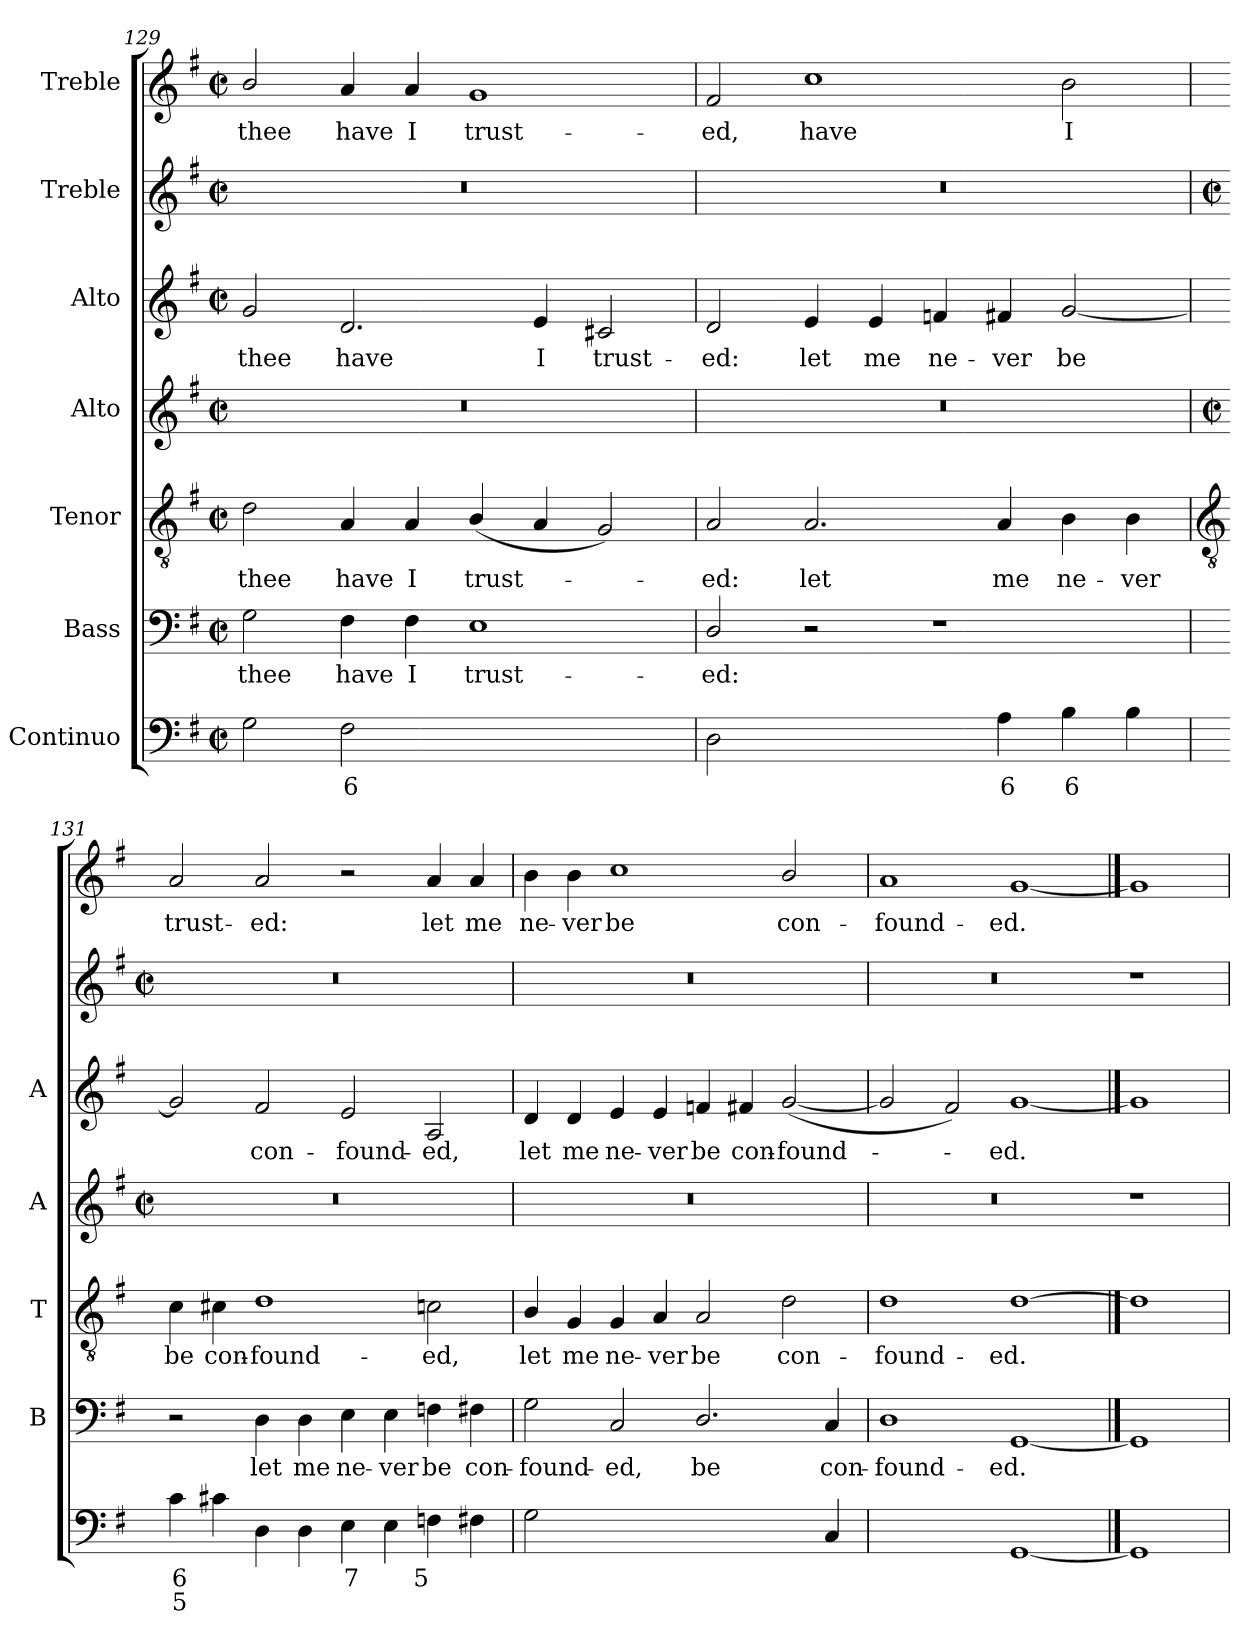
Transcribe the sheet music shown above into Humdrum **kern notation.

**kern	**text	**text	**kern	**text	**kern	**text	**kern	**kern	**text	**kern	**kern	**text
*part7	*part7	*part7	*part6	*part6	*part5	*part5	*part4	*part3	*part3	*part2	*part1	*part1
*staff7	*staff7	*staff7	*staff6	*staff6	*staff5	*staff5	*staff4	*staff3	*staff3	*staff2	*staff1	*staff1
*I"Continuo	*	*	*I"Bass	*	*I"Tenor	*	*I"Alto	*I"Alto	*	*I"Treble	*I"Treble	*
*	*	*	*I'B	*	*I'T	*	*I'A	*I'A	*	*	*	*
*clefF4	*	*	*clefF4	*	*clefGv2	*	*clefG2	*clefG2	*	*clefG2	*clefG2	*
*k[f#]	*	*	*k[f#]	*	*k[f#]	*	*k[f#]	*k[f#]	*	*k[f#]	*k[f#]	*
*G:	*	*	*G:	*	*G:	*	*G:	*G:	*	*G:	*G:	*
*M4/2	*	*	*M4/2	*	*M4/2	*	*M4/2	*M4/2	*	*M4/2	*M4/2	*
*met(c|)	*	*	*met(c|)	*	*met(c|)	*	*met(c|)	*met(c|)	*	*met(c|)	*met(c|)	*
=129	=129	=129	=129	=129	=129	=129	=129	=129	=129	=129	=129	=129
!	!	!	!	!LO:LY:b	!	!LO:LY:b	!	!	!LO:LY:b	!	!	!LO:LY:b
2G	.	.	2G	thee	2d	thee	0r	2g	thee	0r	2b/	thee
!	!LO:LY:b	!	!	!LO:LY:b	!	!LO:LY:b	!	!	!LO:LY:b	!	!	!LO:LY:b
2F#	6	.	4F#	have	4A	have	.	2.d	have	.	4a	have
!	!	!	!	!LO:LY:b	!	!LO:LY:b	!	!	!	!	!	!LO:LY:b
.	.	.	4F#	I	4A	I	.	.	.	.	4a	I
!	!LO:LY:b	!	!	!LO:LY:b	!	!LO:LY:b	!	!	!	!	!	!LO:LY:b
[2Eyy	7	.	1E	trust-	(<4B/	trust-	.	.	.	.	1g	trust-
!	!	!	!	!	!	!	!	!	!LO:LY:b	!	!	!
.	.	.	.	.	4A	.	.	4e	I	.	.	.
!	!LO:LY:b	!	!	!	!	!	!	!	!LO:LY:b	!	!	!
2Eyy]	6	.	.	.	2G)	.	.	2c#X	trust-	.	.	.
=130	=130	=130	=130	=130	=130	=130	=130	=130	=130	=130	=130	=130
!	!	!	!	!LO:LY:b	!	!LO:LY:b	!	!	!LO:LY:b	!	!	!LO:LY:b
2D	.	.	2D/	-ed:	2A	ed:	0r	2d	-ed:	0r	2f#	-ed,
!	!LO:LY:b	!	!	!	!	!LO:LY:b	!	!	!LO:LY:b	!	!	!LO:LY:b
[2Ayy	5	.	2r	.	2.A	let	.	4e	let	.	1cc	have
!	!	!	!	!	!	!	!	!	!LO:LY:b	!	!	!
.	.	.	.	.	.	.	.	4e	me	.	.	.
!	!LO:LY:b	!	!	!	!	!	!	!	!LO:LY:b	!	!	!
4Ayy]	6	.	1r	.	.	.	.	4fn	ne-	.	.	.
!	!LO:LY:b	!	!	!	!	!LO:LY:b	!	!	!LO:LY:b	!	!	!
4A	6	.	.	.	4A	me	.	4f#X	-ver	.	.	.
!	!LO:LY:b	!	!	!	!	!LO:LY:b	!	!	!LO:LY:b	!	!	!LO:LY:b
4B	6	.	.	.	4B	ne-	.	[2g	be	.	2b	I
!	!	!	!	!	!	!LO:LY:b	!	!	!	!	!	!
4B	.	.	.	.	4B	-ver	.	.	.	.	.	.
!!LO:LB:g=z
=131	=131	=131	=131	=131	=131	=131	=131	=131	=131	=131	=131	=131
*	*	*	*	*	*clefGv2	*	*	*	*	*	*	*
*	*	*	*	*	*	*	*M4/2	*	*	*M4/2	*	*
*	*	*	*	*	*	*	*met(c|)	*	*	*met(c|)	*	*
!	!LO:LY:b	!LO:LY:b	!	!	!	!LO:LY:b	!	!	!	!	!	!LO:LY:b
4c	6	5	2r	.	4c	be	0r	2g]	.	0r	2a	trust-
!	!	!	!	!	!	!LO:LY:b	!	!	!	!	!	!
4c#X	.	.	.	.	4c#X	con-	.	.	.	.	.	.
!	!	!	!	!LO:LY:b	!	!LO:LY:b	!	!	!LO:LY:b	!	!	!LO:LY:b
4D	.	.	4D	let	1d	-found-	.	2f#	con-	.	2a	-ed:
!	!	!	!	!LO:LY:b	!	!	!	!	!	!	!	!
4D	.	.	4D	me	.	.	.	.	.	.	.	.
!	!LO:LY:b	!	!	!LO:LY:b	!	!	!	!	!LO:LY:b	!	!	!
4E	7	.	4E	ne-	.	.	.	2e	-found-	.	2r	.
!	!	!	!	!LO:LY:b	!	!	!	!	!	!	!	!
4E	.	.	4E	-ver	.	.	.	.	.	.	.	.
!	!LO:LY:b	!	!	!LO:LY:b	!	!LO:LY:b	!	!	!LO:LY:b	!	!	!LO:LY:b
4Fn	5	.	4Fn	be	2cn	-ed,	.	2A	-ed,	.	4a	let
!	!	!	!	!LO:LY:b	!	!	!	!	!	!	!	!LO:LY:b
4F#X	.	.	4F#X	con-	.	.	.	.	.	.	4a	me
=132	=132	=132	=132	=132	=132	=132	=132	=132	=132	=132	=132	=132
!	!	!	!	!LO:LY:b	!	!LO:LY:b	!	!	!LO:LY:b	!	!	!LO:LY:b
2G	.	.	2G	-found-	4B/	let	0r	4d	let	0r	4b	ne-
!	!	!	!	!	!	!LO:LY:b	!	!	!LO:LY:b	!	!	!LO:LY:b
.	.	.	.	.	4G	me	.	4d	me	.	4b	-ver
!	!LO:LY:b	!	!	!LO:LY:b	!	!LO:LY:b	!	!	!LO:LY:b	!	!	!LO:LY:b
[4Cyy	5	.	2C	-ed,	4G	ne-	.	4e	ne-	.	1cc	be
!	!LO:LY:b	!	!	!	!	!LO:LY:b	!	!	!LO:LY:b	!	!	!
4Cyy]	6	.	.	.	4A	-ver	.	4e	-ver	.	.	.
!	!LO:LY:b	!LO:LY:b	!	!LO:LY:b	!	!LO:LY:b	!	!	!LO:LY:b	!	!	!
[4D/yy	7	3	2.D/	be	2A	be	.	4fn	be	.	.	.
!	!	!LO:LY:b	!	!	!	!	!	!	!LO:LY:b	!	!	!
4Dyy_	.	3	.	.	.	.	.	4f#X	con-	.	.	.
!	!LO:LY:b	!LO:LY:b	!	!	!	!LO:LY:b	!	!	!LO:LY:b	!	!	!LO:LY:b
4Dyy]	6	4	.	.	2d	con-	.	(<[2g	-found-	.	2b/	con-
!	!	!	!	!LO:LY:b	!	!	!	!	!	!	!	!
4C	.	.	4C	con-	.	.	.	.	.	.	.	.
=133	=133	=133	=133	=133	=133	=133	=133	=133	=133	=133	=133	=133
!	!LO:LY:b	!LO:LY:b	!	!LO:LY:b	!	!LO:LY:b	!	!	!	!	!	!LO:LY:b
[2Dyy	5	4	1D/	-found-	1d	-found-	0r	2g]	.	0r	1a	-found-
!	!	!LO:LY:b	!	!	!	!	!	!	!	!	!	!
2Dyy]	.	3	.	.	.	.	.	2f#)	.	.	.	.
!	!	!	!	!LO:LY:b	!	!LO:LY:b	!	!	!LO:LY:b	!	!	!LO:LY:b
[1GG	.	.	[1GG	-ed.	[1d	-ed.	.	[1g	ed.	.	[1g	-ed.
==134	==134	==134	==134	==134	==134	==134	=134	==134	==134	=134	==134	==134
1GG]	.	.	1GG]	.	1d]	.	1r	1g]	.	1r	1g]	.
=	=	=	=	=	=	=	=	=	=	=	=	=
*-	*-	*-	*-	*-	*-	*-	*-	*-	*-	*-	*-	*-
